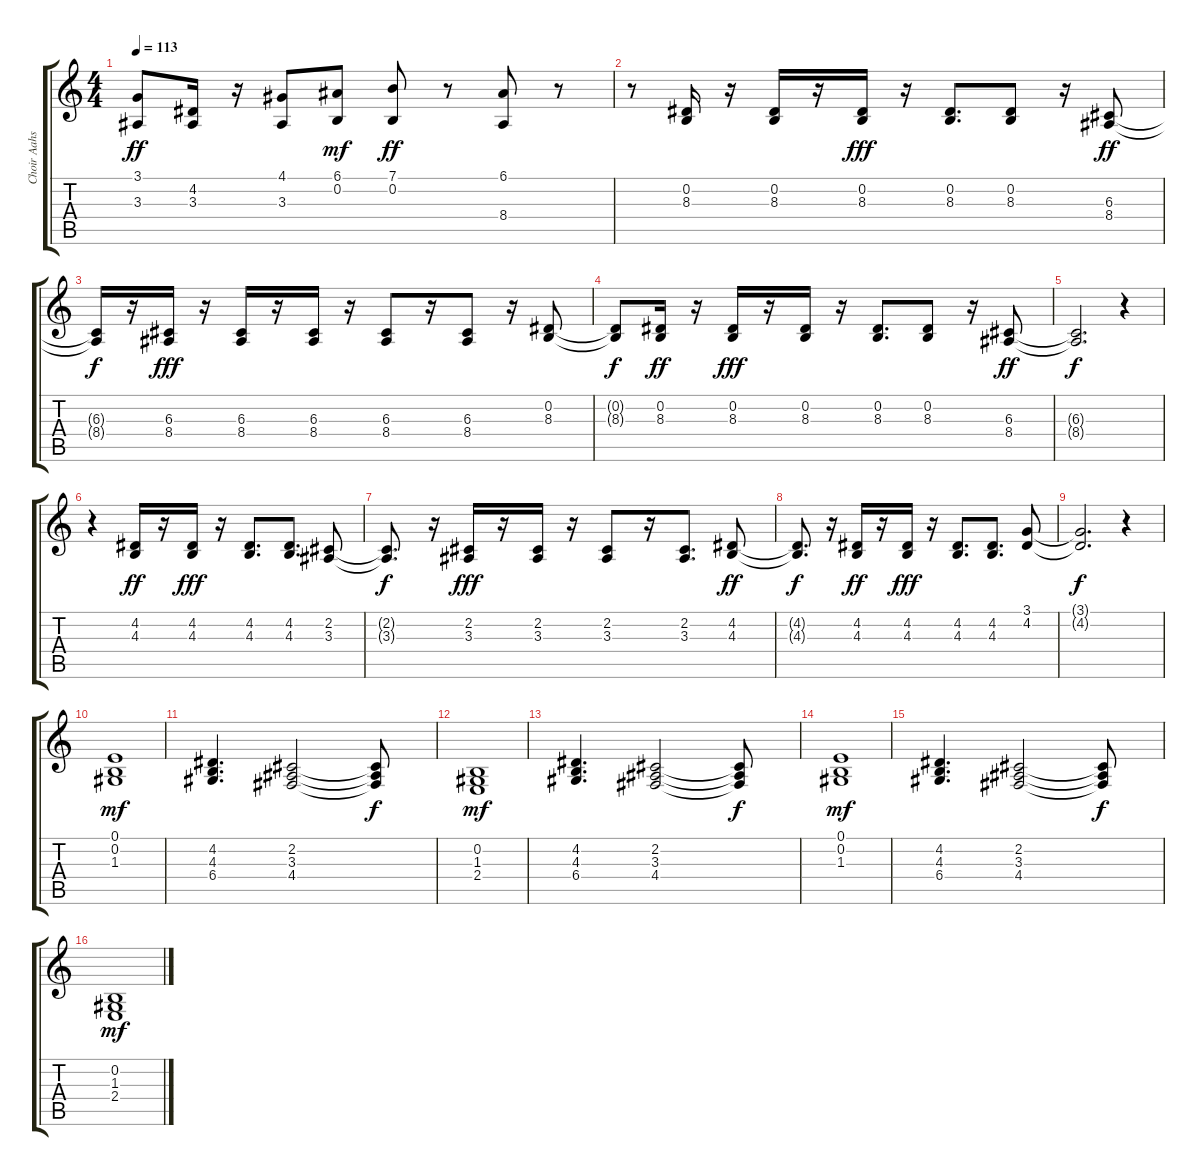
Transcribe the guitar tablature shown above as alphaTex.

\track ("Choir Aahs" "Choir Aahs") {instrument choiraahs}
\staff {score tabs}
\tuning (E4 B3 G3 D3 A2 E2) {hide}
\ts (4 4)
\tempo 113
\clef g2
\ks c
(3.1 3.3).8{dy ff} (4.2 3.3).16 r.16 (4.1 3.3).8 (6.1 0.2).8{dy mf} (7.1 0.2).8{dy ff} r.8 (6.1 8.4).8 r.8 |
r.8 (0.2 8.3).16 r.16 (0.2 8.3).16 r.16 (0.2 8.3).16{dy fff} r.16 (0.2 8.3).8{d} (0.2 8.3).8 r.16 (6.3 8.4).8{dy ff} |
(6.3{t} 8.4{t}).16{dy f} r.16 (6.3 8.4).16{dy fff} r.16 (6.3 8.4).16 r.16 (6.3 8.4).16 r.16 (6.3 8.4).8 r.16 (6.3 8.4).8 r.16 (0.2 8.3).8 |
(0.2{t} 8.3{t}).8{dy f} (0.2 8.3).16{dy ff} r.16 (0.2 8.3).16{dy fff} r.16 (0.2 8.3).16 r.16 (0.2 8.3).8{d} (0.2 8.3).8 r.16 (6.3 8.4).8{dy ff} |
(6.3{t} 8.4{t}).2{d dy f} r.4 |
r.4 (4.2 4.3).16{dy ff} r.16 (4.2 4.3).16{dy fff} r.16 (4.2 4.3).8{d} (4.2 4.3).8{d} (2.2 3.3).8 |
(2.2{t} 3.3{t}).8{d dy f} r.16 (2.2 3.3).16{dy fff} r.16 (2.2 3.3).16 r.16 (2.2 3.3).8 r.16 (2.2 3.3).8{d} (4.2 4.3).8{dy ff} |
(4.2{t} 4.3{t}).8{d dy f} r.16 (4.2 4.3).16{dy ff} r.16 (4.2 4.3).16{dy fff} r.16 (4.2 4.3).8{d} (4.2 4.3).8{d} (3.1 4.2).8 |
(3.1{t} 4.2{t}).2{d dy f} r.4 |
(0.1 0.2 1.3).1{dy mf} |
(4.2 4.3 6.4).4{d} (2.2 3.3 4.4).2 (2.2{t} 3.3{t} 4.4{t}).8{dy f} |
(0.2 1.3 2.4).1{dy mf} |
(4.2 4.3 6.4).4{d} (2.2 3.3 4.4).2 (2.2{t} 3.3{t} 4.4{t}).8{dy f} |
(0.1 0.2 1.3).1{dy mf} |
(4.2 4.3 6.4).4{d} (2.2 3.3 4.4).2 (2.2{t} 3.3{t} 4.4{t}).8{dy f} |
(0.2 1.3 2.4).1{dy mf}
